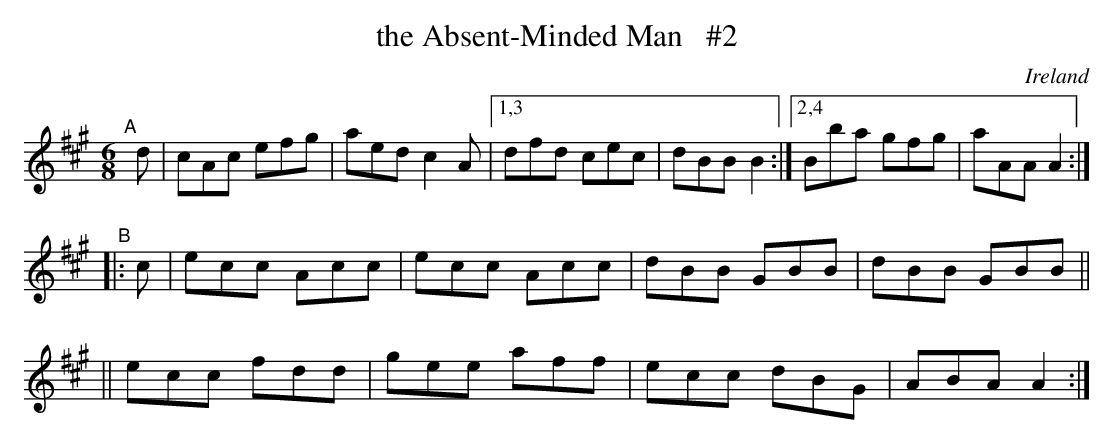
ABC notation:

X:1
T: the Absent-Minded Man   #2
O: Ireland
M: 6/8
L: 1/8
K: A
"^A"[|] d \
|  cAc efg | aed c2A |[1,3 dfd cec | dBB B2 :|[2,4 Bba gfg | aAA A2 :|
"^B"|: c \
|  ecc Acc | ecc Acc | dBB GBB | dBB GBB ||
|| ecc fdd | gee aff | ecc dBG | ABA A2 :|
